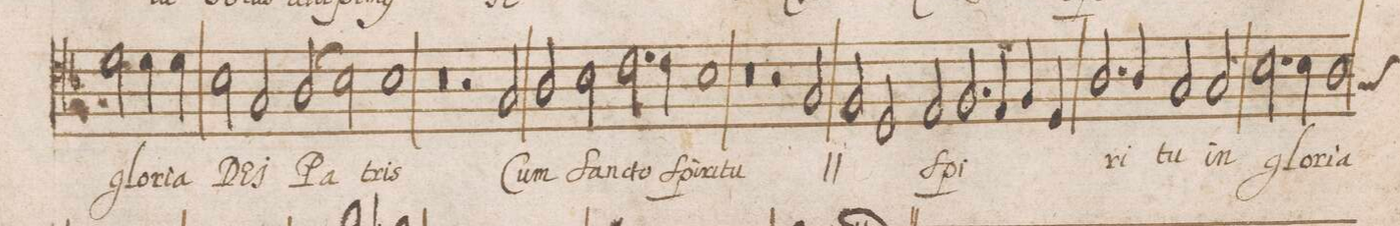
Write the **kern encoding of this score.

**kern	**text
*I"TENOR	*
*clefC4	*
*k[b-]	*
*met(C|)	*
*M2/1	*
2d\	glo-
4d\	-ri-
4d\	-a
=66-	=66-
2B-\	DE-
2G/	-I
(2A/	Pa-
2B-\)	.
=67-	=67-
1B-	-tris
0r	.
=68-	=68-
2r	.
2G/	Cum
=69-	=69-
2A/	San-
2B-\	-cto
2.c\	Spi-
4c\	-ri-
=70-	=70-
1B-	-tu
0r	.
=71-	=71-
2r	.
*	*ij
2G/	Cum
=72-	=72-
2F/	San-
2D/	-cto
*	*Xij
2E/	Spi-
2.F/	.
=73-	=73-
4E/	.
4F/	.
4D/	.
2.A/	.
4A/	-ri-
=74-	=74-
2G/	-tu
2G/	in
2.B-\	glo-
4B-\	-ri-
=75-	=75-
1A	-a
*custos:A	*
*-	*-
